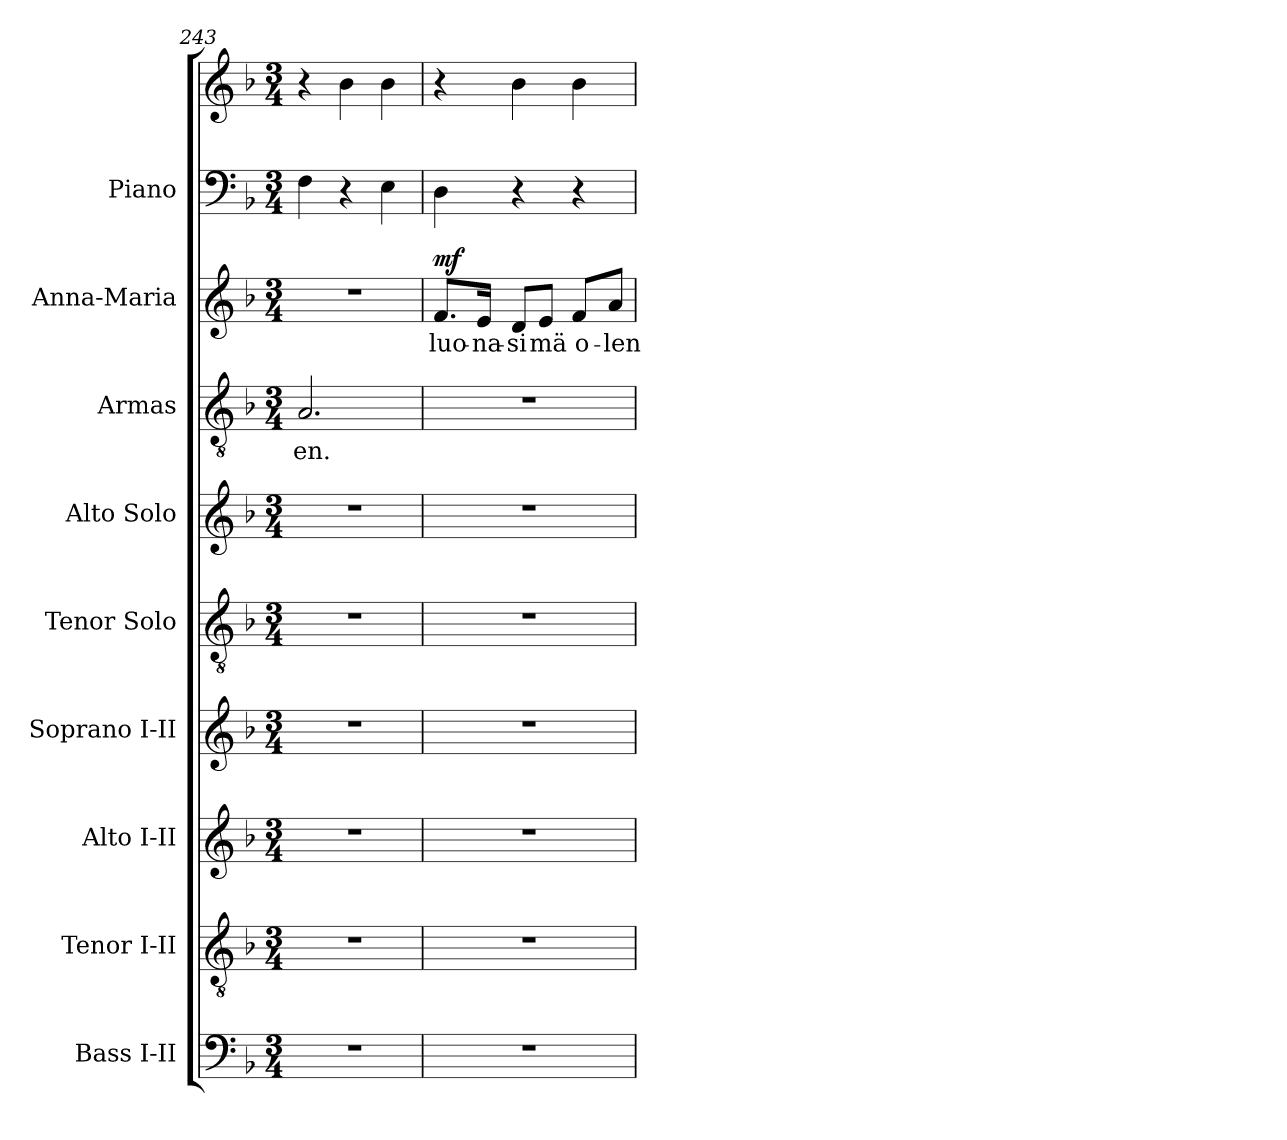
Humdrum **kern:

**kern	**kern	**kern	**kern	**kern	**kern	**kern	**text	**kern	**text	**dynam	**kern	**kern
*part9	*part8	*part7	*part6	*part5	*part4	*part3	*part3	*part2	*part2	*part2	*part1	*part1
*staff10	*staff9	*staff8	*staff7	*staff6	*staff5	*staff4	*staff4	*staff3	*staff3	*staff3	*staff2	*staff1
*I"Bass I-II	*I"Tenor I-II	*I"Alto I-II	*I"Soprano I-II	*I"Tenor Solo	*I"Alto Solo	*I"Armas	*	*I"Anna-Maria	*	*	*I"Piano	*
*I'B.	*I'T.	*I'A.	*I'S.	*I'T. Solo	*I'A. Solo	*I'Armas	*	*I'A-M	*	*	*I'Pno.	*
*clefF4	*clefGv2	*clefG2	*clefG2	*clefGv2	*clefG2	*clefGv2	*	*clefG2	*	*	*clefF4	*clefG2
*	*ITrd7c12	*	*	*ITrd7c12	*	*ITrd7c12	*	*	*	*	*	*
*k[b-]	*k[b-]	*k[b-]	*k[b-]	*k[b-]	*k[b-]	*k[b-]	*	*k[b-]	*	*	*k[b-]	*k[b-]
*F:	*F:	*F:	*F:	*F:	*F:	*F:	*	*F:	*	*	*F:	*F:
*M3/4	*M3/4	*M3/4	*M3/4	*M3/4	*M3/4	*M3/4	*	*M3/4	*	*	*M3/4	*M3/4
*MM98	*MM98	*MM98	*MM98	*MM98	*MM98	*MM98	*	*MM98	*	*	*MM98	*MM98
=243	=243	=243	=243	=243	=243	=243	=243	=243	=243	=243	=243	=243
!LO:N:vis=1	!LO:N:vis=1	!LO:N:vis=1	!LO:N:vis=1	!LO:N:vis=1	!LO:N:vis=1	!	!	!	!	!	!	!
!	!	!	!	!	!	!	!LO:LY:b:color=#000000	!LO:N:vis=1	!	!	!	!
2.r	2.r	2.r	2.r	2.r	2.r	2.AAi/	en.	2.r	.	.	4Fi\	4r
.	.	.	.	.	.	.	.	.	.	.	4r	4b-i\
.	.	.	.	.	.	.	.	.	.	.	4Ei\	4b-i\
=244	=244	=244	=244	=244	=244	=244	=244	=244	=244	=244	=244	=244
!LO:N:vis=1	!LO:N:vis=1	!LO:N:vis=1	!LO:N:vis=1	!LO:N:vis=1	!LO:N:vis=1	!LO:N:vis=1	!	!	!	!	!	!
!	!	!	!	!	!	!	!	!	!LO:LY:b:color=#000000	!	!	!
2.r	2.r	2.r	2.r	2.r	2.r	2.r	.	8.fi/L	luo-	mf	4Di\	4r
!	!	!	!	!	!	!	!	!	!LO:LY:b:color=#000000	!	!	!
.	.	.	.	.	.	.	.	16ei/Jk	-na-	.	.	.
!	!	!	!	!	!	!	!	!	!LO:LY:b:color=#000000	!	!	!
.	.	.	.	.	.	.	.	8di/L	-si	.	4r	4b-i\
!	!	!	!	!	!	!	!	!	!LO:LY:b:color=#000000	!	!	!
.	.	.	.	.	.	.	.	8ei/J	mä	.	.	.
!	!	!	!	!	!	!	!	!	!LO:LY:b:color=#000000	!	!	!
.	.	.	.	.	.	.	.	8fi/L	o-	.	4r	4b-i\
!	!	!	!	!	!	!	!	!	!LO:LY:b:color=#000000	!	!	!
.	.	.	.	.	.	.	.	8ai/J	-len	.	.	.
=	=	=	=	=	=	=	=	=	=	=	=	=
*-	*-	*-	*-	*-	*-	*-	*-	*-	*-	*-	*-	*-
